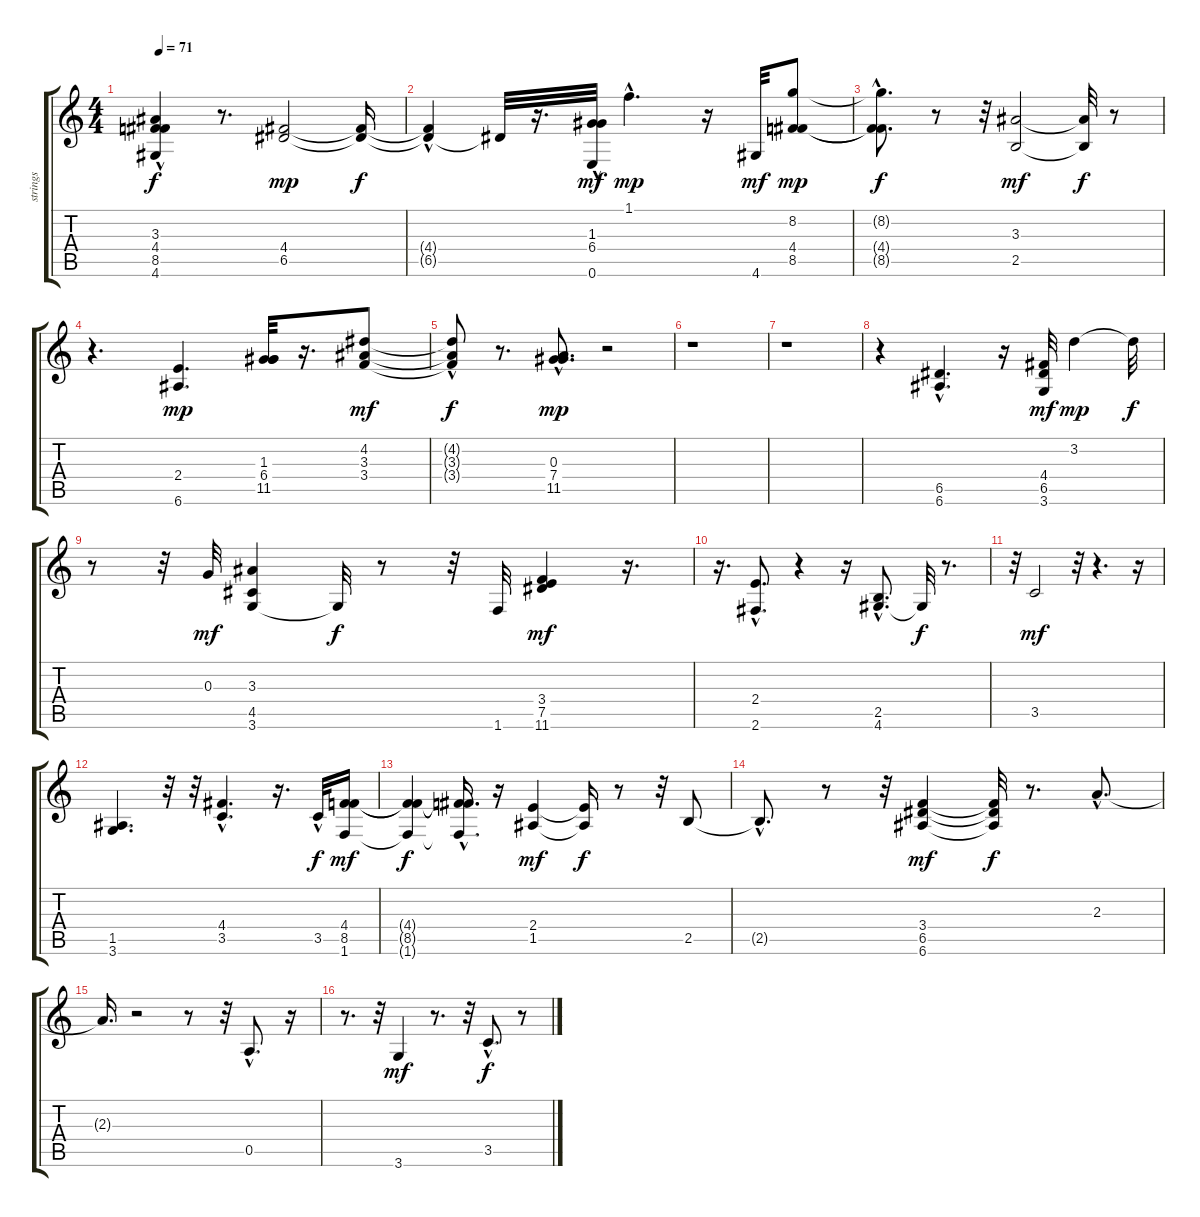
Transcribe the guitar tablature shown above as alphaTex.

\track ("strings" "strings") {instrument acousticguitarnylon}
\staff {score tabs}
\tuning (E4 B3 G3 D3 A2 E2) {hide}
\ts (4 4)
\tempo 71
\clef g2
\ks c
(3.3{hac t} 4.4{hac t} 8.5{hac t} 4.6{t}).4{dy f} r.8{d} (4.4 6.5).2{dy mp} (4.4{t} 6.5{t}).16{dy f} |
(4.4{hac t} 6.5{t}).4 6.5{t}.32 r.16{d} (1.3 6.4{hac} 0.6{hac}).32{dy mf} 1.1{hac}.4{d dy mp} r.16 4.6.32{dy mf} (8.2 4.4 8.5).8{dy mp} |
(8.2{hac t} 4.4{hac t} 8.5{hac t}).8{d dy f} r.8 r.32 (3.3 2.5).2{dy mf} (3.3{t} 2.5{t}).32{dy f} r.8 |
r.4{d} (2.4 6.6).4{d dy mp} (1.3 6.4 11.5).32 r.16{d} (4.2 3.3 3.4).8{dy mf} |
(4.2{hac t} 3.3{t} 3.4{hac t}).8{dy f} r.8{d} (0.3{hac} 7.4{hac} 11.5{hac}).8{d dy mp} r.2 |
r.1 |
r.1 |
r.4 (6.5{hac} 6.6).4{d} r.16 (4.4 6.5 3.6).32{dy mf} 3.2.4{dy mp} 3.2{t}.32{dy f} |
r.8 r.32 0.3.32{dy mf} (3.3 4.5 3.6).4 3.6{t}.32{dy f} r.8 r.32 1.6.32 (3.4 7.5 11.6).4{dy mf} r.16{d} |
r.16{d} (2.4{hac} 2.6{hac}).8{d} r.4 r.16 (2.5{hac} 4.6{hac}).8{d} 4.6{t}.32{dy f} r.8{d} |
r.32 3.5.2{dy mf} r.32 r.4{d} r.16 |
(1.5 3.6).4{d} r.32 r.32 (4.4{hac} 3.5).4{d} r.16{d} 3.5{hac}.32{dy f} (4.4 8.5 1.6).16{dy mf} |
(4.4{t} 8.5{t} 1.6{t}).4{dy f} (4.4{t} 8.5{t} 1.6{hac t}).16{d} r.16 (2.4 1.5).4{dy mf} (2.4{t} 1.5{t}).16{dy f} r.8 r.32 2.5.8 |
2.5{hac t}.8{d} r.8 r.32 (3.4 6.5 6.6).4{dy mf} (3.4{t} 6.5{t} 6.6{t}).32{dy f} r.8{d} 2.3{hac}.8{d} |
2.3{t}.16{d} r.2 r.8 r.32 0.5{hac}.8{d} r.16 |
r.8{d} r.32 3.6.4{dy mf} r.8{d} r.32 3.5{hac}.8{d dy f} r.8
